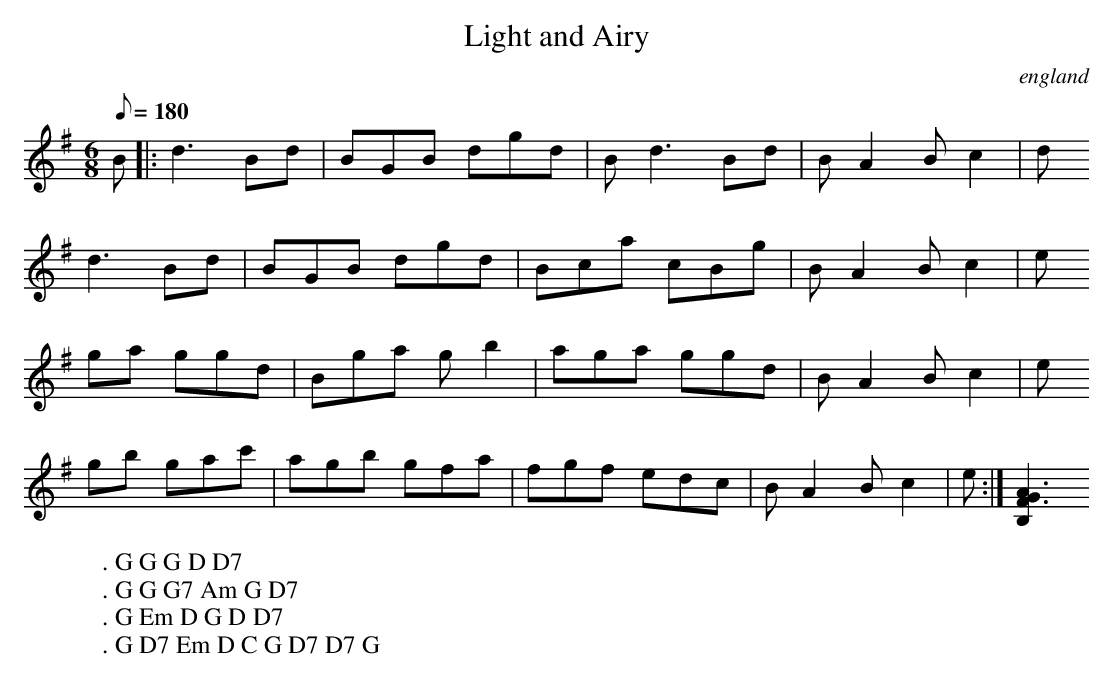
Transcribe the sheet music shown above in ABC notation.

X:1
T:Light and Airy
O:england
M:6/8
L:1/8
Q:180
K:G
B|:d3Bd|BGB dgd|Bd3Bd|BA2 Bc2|d
W:. G G G D D7
d3Bd|BGB dgd|Bca cBg|BA2 Bc2|e
W:. G G G7 Am G D7
ga ggd|Bga gb2|aga ggd|BA2 Bc2|e
W:. G Em D G D D7
gb gac'|agb gfa|fgf edc|BA2 Bc2|e:|[A3F3[G2 B,2
W:. G D7 Em D C G D7 D7 G
